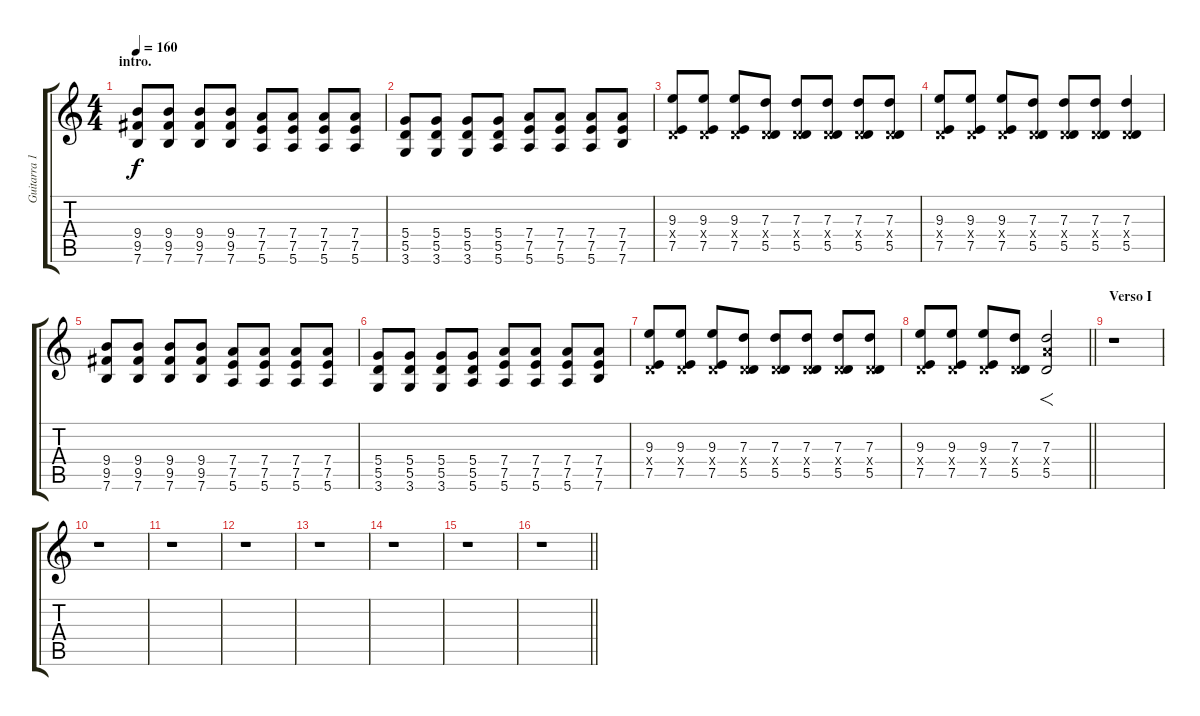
\track ("Guitarra 1 - Mathias" "Guitarra 1") {instrument distortionguitar}
\staff {score tabs}
\tuning (E4 B3 G3 D3 A2 E2) {hide}
\ts (4 4)
\section ("" "intro.")
\tempo 160
\clef g2
\ks c
(9.4 9.5 7.6).8{dy f instrument distortionguitar} (9.4 9.5 7.6).8 (9.4 9.5 7.6).8 (9.4 9.5 7.6).8 (7.4 7.5 5.6).8 (7.4 7.5 5.6).8 (7.4 7.5 5.6).8 (7.4 7.5 5.6).8 |
(5.4 5.5 3.6).8 (5.4 5.5 3.6).8 (5.4 5.5 3.6).8 (5.4 5.5 5.6).8 (7.4 7.5 5.6).8 (7.4 7.5 5.6).8 (7.4 7.5 5.6).8 (7.4 7.5 7.6).8 |
(9.3 0.4{x} 7.5).8 (9.3 0.4{x} 7.5).8 (9.3 0.4{x} 7.5).8 (7.3 0.4{x} 5.5).8 (7.3 0.4{x} 5.5).8 (7.3 0.4{x} 5.5).8 (7.3 0.4{x} 5.5).8 (7.3 0.4{x} 5.5).8 |
(9.3 0.4{x} 7.5).8 (9.3 0.4{x} 7.5).8 (9.3 0.4{x} 7.5).8 (7.3 0.4{x} 5.5).8 (7.3 0.4{x} 5.5).8 (7.3 0.4{x} 5.5).8 (7.3 0.4{x} 5.5).4 |
(9.4 9.5 7.6).8 (9.4 9.5 7.6).8 (9.4 9.5 7.6).8 (9.4 9.5 7.6).8 (7.4 7.5 5.6).8 (7.4 7.5 5.6).8 (7.4 7.5 5.6).8 (7.4 7.5 5.6).8 |
(5.4 5.5 3.6).8 (5.4 5.5 3.6).8 (5.4 5.5 3.6).8 (5.4 5.5 5.6).8 (7.4 7.5 5.6).8 (7.4 7.5 5.6).8 (7.4 7.5 5.6).8 (7.4 7.5 7.6).8 |
(9.3 0.4{x} 7.5).8 (9.3 0.4{x} 7.5).8 (9.3 0.4{x} 7.5).8 (7.3 0.4{x} 5.5).8 (7.3 0.4{x} 5.5).8 (7.3 0.4{x} 5.5).8 (7.3 0.4{x} 5.5).8 (7.3 0.4{x} 5.5).8 |
\barLineRight lightlight
(9.3 0.4{x} 7.5).8 (9.3 0.4{x} 7.5).8 (9.3 0.4{x} 7.5).8 (7.3 0.4{x} 5.5).8 (7.3 7.4{x} 5.5).2{f} |
\section ("" "Verso I")
r.1 |
r.1 |
r.1 |
r.1 |
r.1 |
r.1 |
r.1 |
\barLineRight lightlight
r.1
